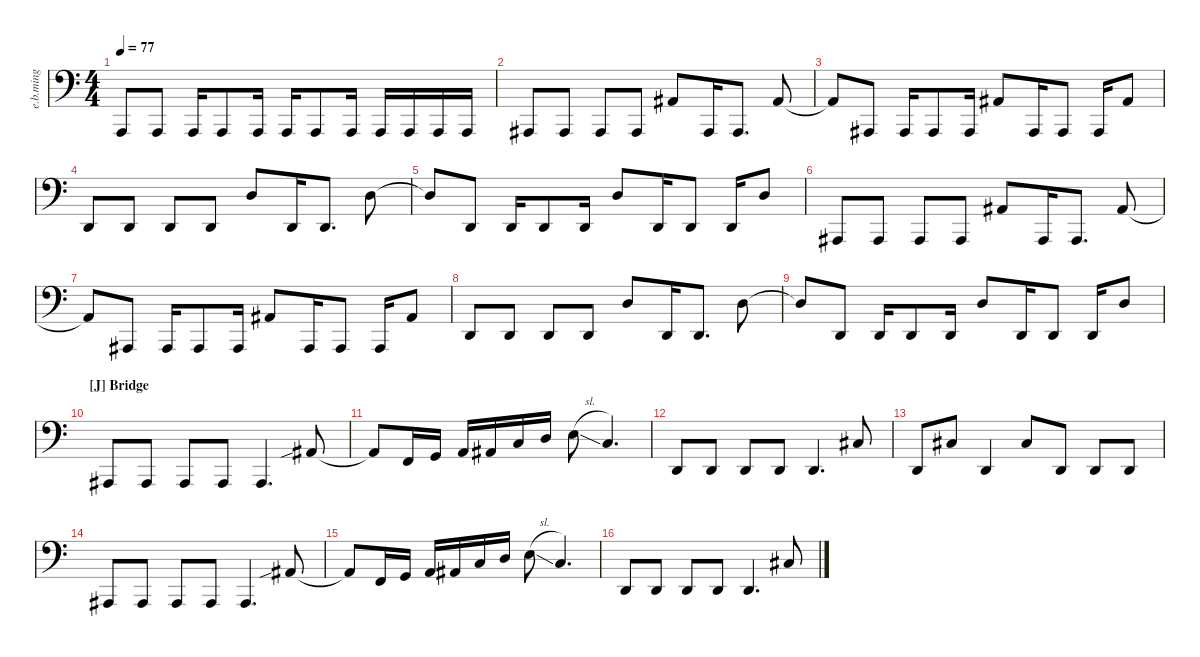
\defaultSystemsLayout 4
\hideDynamics
\bracketExtendMode nobrackets
\otherSystemsTrackNameOrientation horizontal
\track ("Electric Bass Ming" "e.b.ming") {instrument electricbassfinger}
\staff {score}
\tuning (G2 D2 A1 E1 A0)
\ts (4 4)
\tempo 77
\clef f4
\ks c
0.5.8{dy ff} 0.5.8 0.5.16 0.5.8 0.5.16 0.5.16 0.5.8 0.5.16 0.5.16 0.5.16 0.5.16 0.5.16 |
1.5.8{dy mf} 1.5.8 1.5.8 1.5.8 1.3.8 1.5{pm}.16 1.5.8{d} 1.3.8 |
1.3{t}.8 1.5.8 1.5{pm}.16 1.5.8 1.5{pm}.16 1.3.8 1.5{pm}.16 1.5.8 1.5{pm}.16 1.3.8 |
5.5.8 5.5.8 5.5.8 5.5.8 5.3.8 5.5{pm}.16 5.5.8{d} 5.3.8 |
5.3{t}.8 5.5.8 5.5{pm}.16 5.5.8 5.5{pm}.16 5.3.8 5.5{pm}.16 5.5.8 5.5{pm}.16 5.3.8 |
1.5.8 1.5.8 1.5.8 1.5.8 1.3.8 1.5{pm}.16 1.5.8{d} 1.3.8 |
1.3{t}.8 1.5.8 1.5{pm}.16 1.5.8 1.5{pm}.16 1.3.8 1.5{pm}.16 1.5.8 1.5{pm}.16 1.3.8 |
5.5.8 5.5.8 5.5.8 5.5.8 5.3.8 5.5{pm}.16 5.5.8{d} 5.3.8 |
5.3{t}.8 5.5.8 5.5{pm}.16 5.5.8 5.5{pm}.16 5.3.8 5.5{pm}.16 5.5.8 5.5{pm}.16 5.3.8 |
\section ("J" "Bridge")
1.5.8 1.5.8 1.5.8 1.5.8 1.5.4{d} 13.5{sib}.8 |
13.5{t}.8 8.5.16 10.5.16 12.5.16 6.4.16 8.4.16 10.4.16 12.4{sl}.8 8.4.4{d} |
5.5.8 5.5.8 5.5.8 5.5.8 5.5.4{d} 4.3.8 |
5.5.8 4.3.8 5.5.4 4.3.8 5.5.8 5.5.8 5.5.8 |
1.5.8 1.5.8 1.5.8 1.5.8 1.5.4{d} 13.5{sib}.8 |
13.5{t}.8 8.5.16 10.5.16 12.5.16 6.4.16 8.4.16 10.4.16 12.4{sl}.8 8.4.4{d} |
5.5.8 5.5.8 5.5.8 5.5.8 5.5.4{d} 4.3.8
